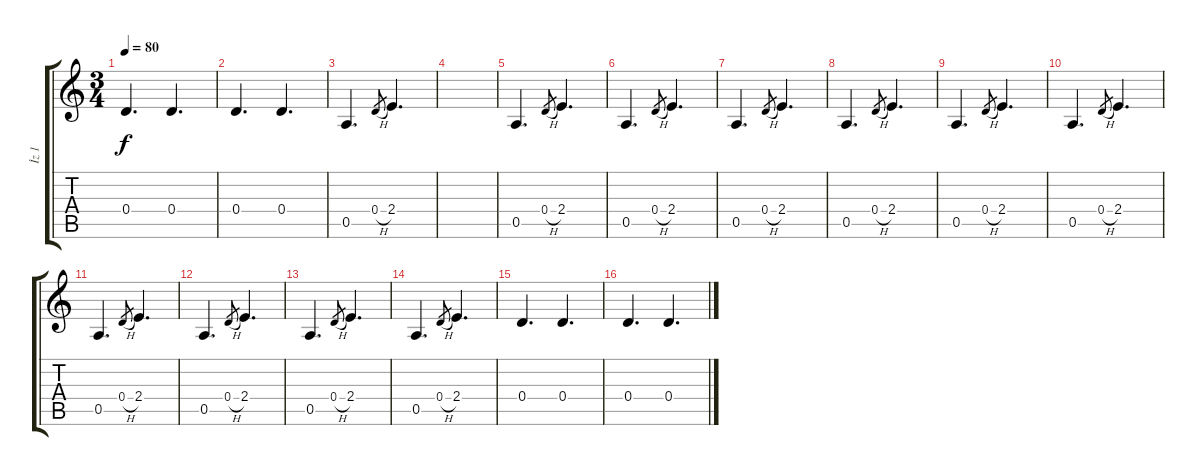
\track ("İz 1" "İz 1") {instrument acousticguitarnylon}
\staff {score tabs}
\tuning (E4 B3 G3 D3 A2 E2) {hide}
\ts (3 4)
\tempo 80
\clef g2
\ks c
0.4.4{d dy f} 0.4.4{d} |
0.4.4{d} 0.4.4{d} |
0.5.4{d} 0.4{h}.8{gr} 2.4.4{d} |
|
0.5.4{d} 0.4{h}.8{gr} 2.4.4{d} |
0.5.4{d} 0.4{h}.8{gr} 2.4.4{d} |
0.5.4{d} 0.4{h}.8{gr} 2.4.4{d} |
0.5.4{d} 0.4{h}.8{gr} 2.4.4{d} |
0.5.4{d} 0.4{h}.8{gr} 2.4.4{d} |
0.5.4{d} 0.4{h}.8{gr} 2.4.4{d} |
0.5.4{d} 0.4{h}.8{gr} 2.4.4{d} |
0.5.4{d} 0.4{h}.8{gr} 2.4.4{d} |
0.5.4{d} 0.4{h}.8{gr} 2.4.4{d} |
0.5.4{d} 0.4{h}.8{gr} 2.4.4{d} |
0.4.4{d} 0.4.4{d} |
0.4.4{d} 0.4.4{d}
